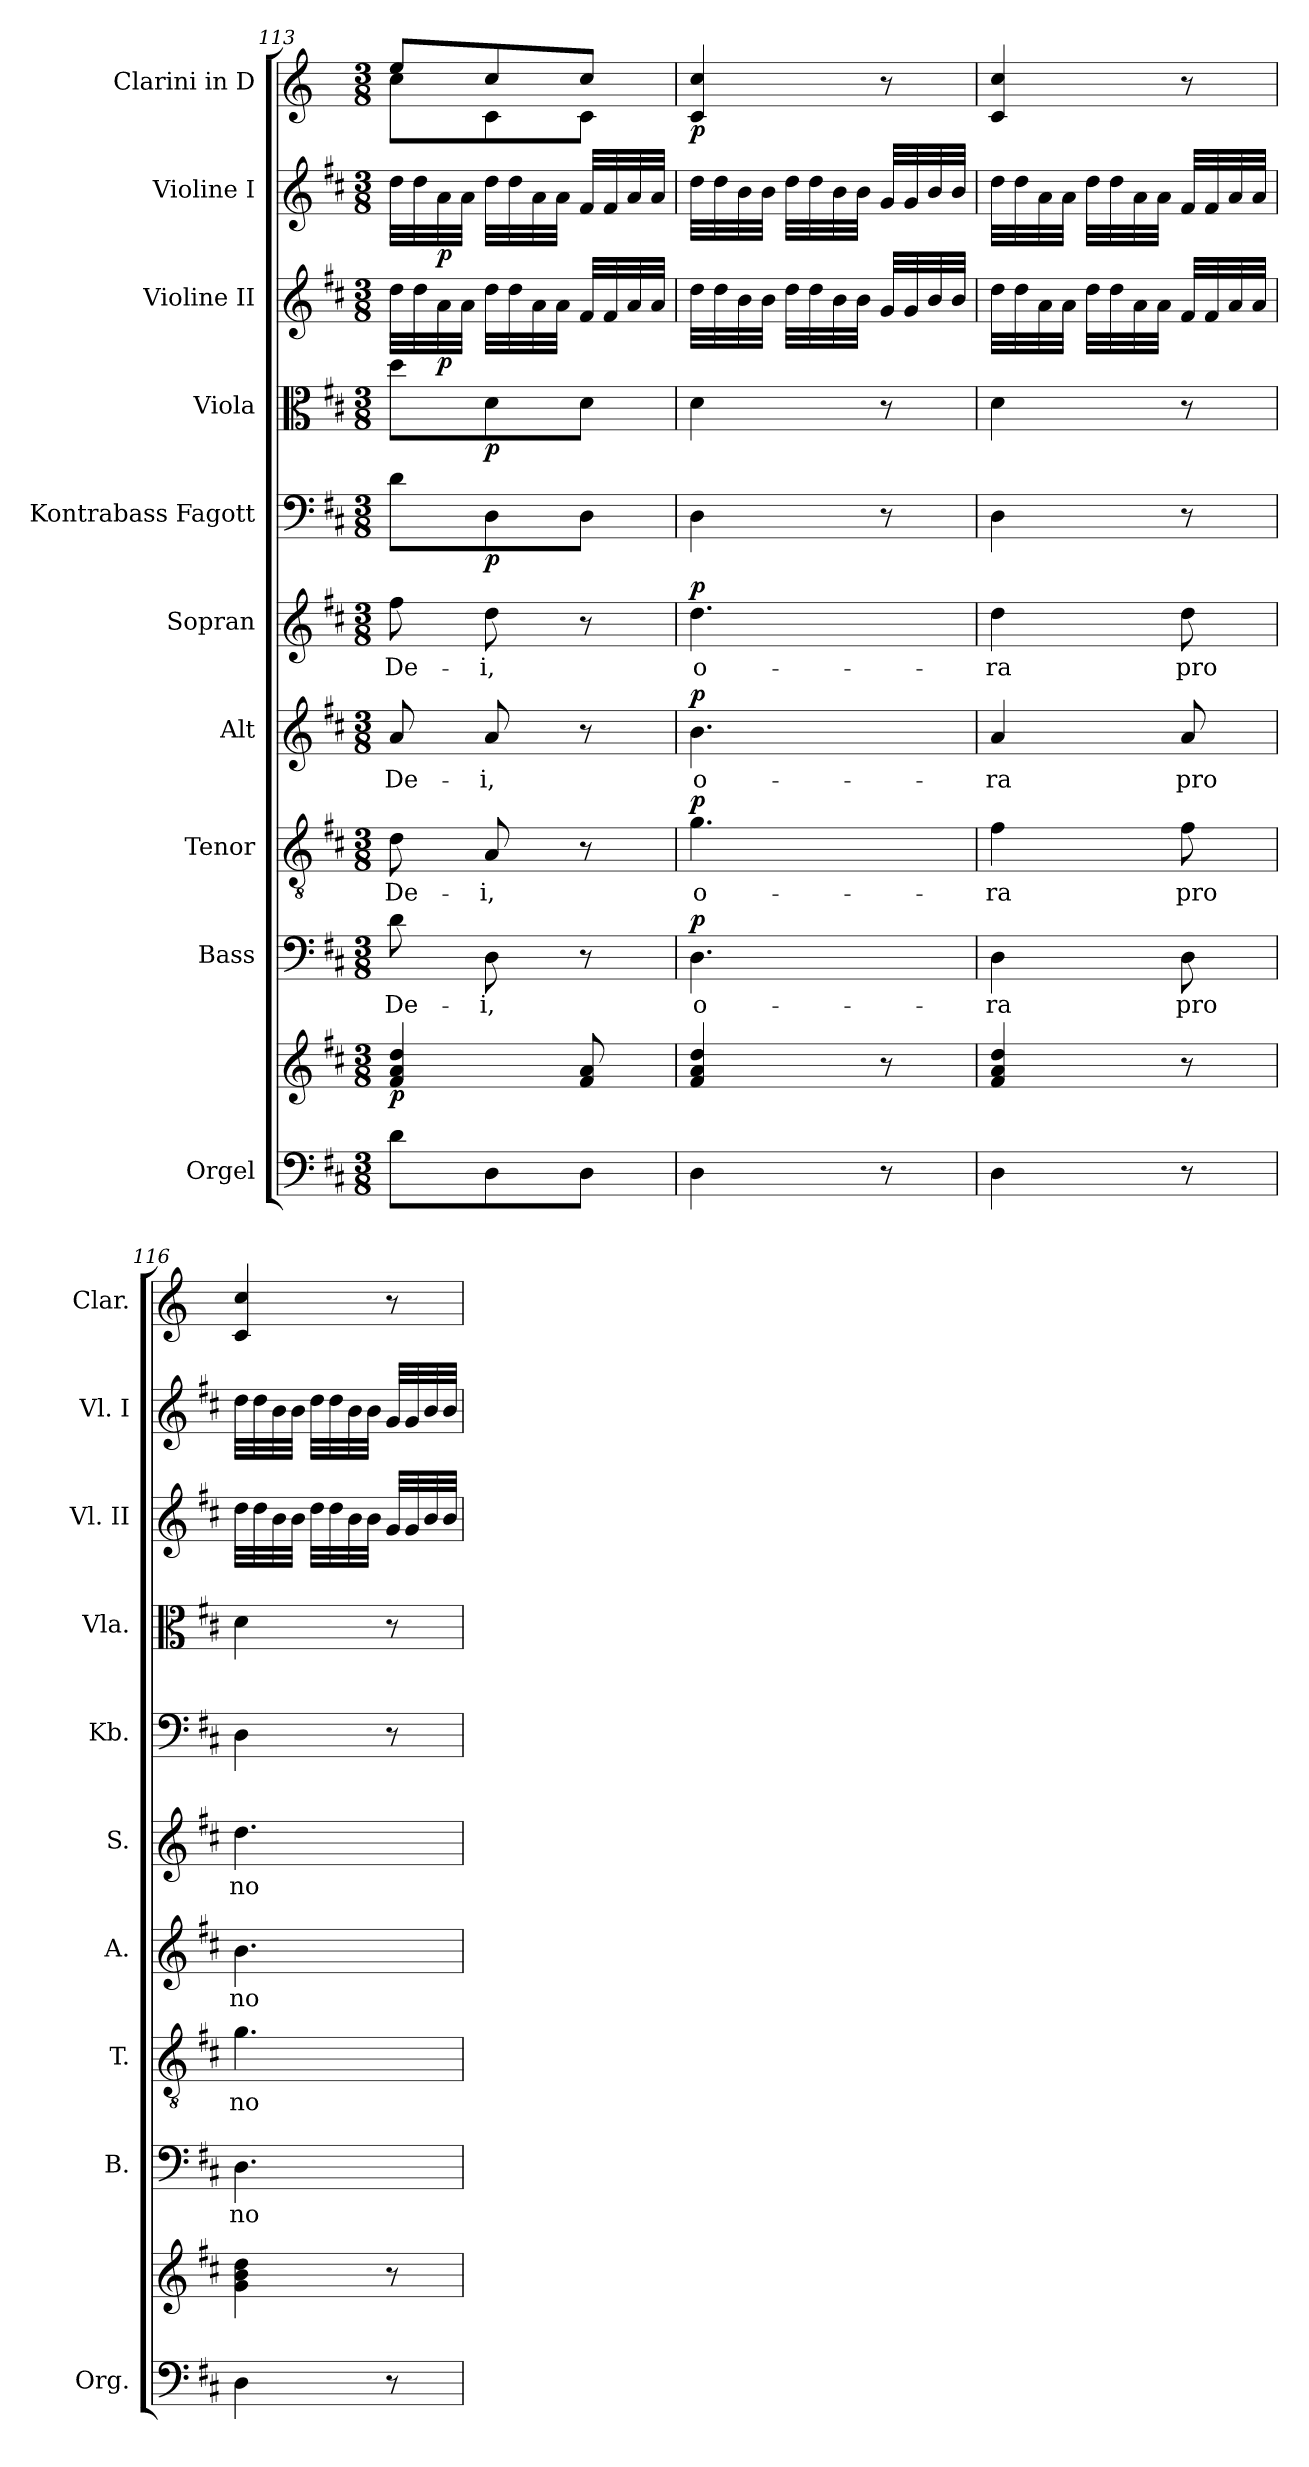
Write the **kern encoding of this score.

**kern	**kern	**dynam	**kern	**text	**dynam	**kern	**text	**dynam	**kern	**text	**dynam	**kern	**text	**dynam	**kern	**dynam	**kern	**dynam	**kern	**dynam	**kern	**dynam	**kern	**dynam
*part10	*part10	*part10	*part9	*part9	*part9	*part8	*part8	*part8	*part7	*part7	*part7	*part6	*part6	*part6	*part5	*part5	*part4	*part4	*part3	*part3	*part2	*part2	*part1	*part1
*staff11	*staff10	*staff10/11	*staff9	*staff9	*staff9	*staff8	*staff8	*staff8	*staff7	*staff7	*staff7	*staff6	*staff6	*staff6	*staff5	*staff5	*staff4	*staff4	*staff3	*staff3	*staff2	*staff2	*staff1	*staff1
*I"Orgel	*	*	*I"Bass	*	*	*I"Tenor	*	*	*I"Alt	*	*	*I"Sopran	*	*	*I"Kontrabass Fagott	*	*I"Viola	*	*I"Violine II	*	*I"Violine I	*	*I"Clarini in D	*
*I'Org.	*	*	*I'B.	*	*	*I'T.	*	*	*I'A.	*	*	*I'S.	*	*	*I'Kb.	*	*I'Vla.	*	*I'Vl. II	*	*I'Vl. I	*	*I'Clar.	*
*clefF4	*clefG2	*	*clefF4	*	*	*clefGv2	*	*	*clefG2	*	*	*clefG2	*	*	*clefF4	*	*clefC3	*	*clefG2	*	*clefG2	*	*clefG2	*
*	*	*	*	*	*	*	*	*	*	*	*	*	*	*	*ITrd7c12	*	*	*	*	*	*	*	*ITrd-1c-2	*
*k[f#c#]	*k[f#c#]	*	*k[f#c#]	*	*	*k[f#c#]	*	*	*k[f#c#]	*	*	*k[f#c#]	*	*	*k[f#c#]	*	*k[f#c#]	*	*k[f#c#]	*	*k[f#c#]	*	*k[f#c#]	*
*D:	*D:	*	*D:	*	*	*D:	*	*	*D:	*	*	*D:	*	*	*D:	*	*D:	*	*D:	*	*D:	*	*D:	*
*M3/8	*M3/8	*	*M3/8	*	*	*M3/8	*	*	*M3/8	*	*	*M3/8	*	*	*M3/8	*	*M3/8	*	*M3/8	*	*M3/8	*	*M3/8	*
=113	=113	=113	=113	=113	=113	=113	=113	=113	=113	=113	=113	=113	=113	=113	=113	=113	=113	=113	=113	=113	=113	=113	=113	=113
!	!	!LO:DY:b	!	!LO:LY:b	!	!	!LO:LY:b	!	!	!LO:LY:b	!	!	!LO:LY:b	!	!	!	!	!	!	!	!	!	!	!
*	*	*	*	*	*	*	*	*	*	*	*	*	*	*	*	*	*	*	*	*	*	*	*^	*
8d\L	4f#/ 4a/ 4dd/	p	8d\	De-	.	8d\	De-	.	8a/	De-	.	8ff#\	De-	.	8D\L	.	8dd\L	.	32dd\LLL	.	32dd\LLL	.	8ff#/L	8dd\L	.
.	.	.	.	.	.	.	.	.	.	.	.	.	.	.	.	.	.	.	32dd\	.	32dd\	.	.	.	.
!	!	!	!	!	!	!	!	!	!	!	!	!	!	!	!	!	!	!	!	!LO:DY:b	!	!LO:DY:b	!	!	!
.	.	.	.	.	.	.	.	.	.	.	.	.	.	.	.	.	.	.	32a\	p	32a\	p	.	.	.
.	.	.	.	.	.	.	.	.	.	.	.	.	.	.	.	.	.	.	32a\JJJ	.	32a\JJJ	.	.	.	.
!	!	!	!	!LO:LY:b	!	!	!LO:LY:b	!	!	!LO:LY:b	!	!	!LO:LY:b	!	!	!LO:DY:b	!	!LO:DY:b	!	!	!	!	!	!	!
8D\	.	.	8D\	-i,	.	8A/	-i,	.	8a/	-i,	.	8dd\	-i,	.	8DD\	p	8d\	p	32dd\LLL	.	32dd\LLL	.	8dd/	8d\	.
.	.	.	.	.	.	.	.	.	.	.	.	.	.	.	.	.	.	.	32dd\	.	32dd\	.	.	.	.
.	.	.	.	.	.	.	.	.	.	.	.	.	.	.	.	.	.	.	32a\	.	32a\	.	.	.	.
.	.	.	.	.	.	.	.	.	.	.	.	.	.	.	.	.	.	.	32a\JJJ	.	32a\JJJ	.	.	.	.
8D\J	8f#/ 8a/	.	8r	.	.	8r	.	.	8r	.	.	8r	.	.	8DD\J	.	8d\J	.	32f#/LLL	.	32f#/LLL	.	8dd/J	8d\J	.
.	.	.	.	.	.	.	.	.	.	.	.	.	.	.	.	.	.	.	32f#/	.	32f#/	.	.	.	.
.	.	.	.	.	.	.	.	.	.	.	.	.	.	.	.	.	.	.	32a/	.	32a/	.	.	.	.
.	.	.	.	.	.	.	.	.	.	.	.	.	.	.	.	.	.	.	32a/JJJ	.	32a/JJJ	.	.	.	.
*	*	*	*	*	*	*	*	*	*	*	*	*	*	*	*	*	*	*	*	*	*	*	*v	*v	*
=114	=114	=114	=114	=114	=114	=114	=114	=114	=114	=114	=114	=114	=114	=114	=114	=114	=114	=114	=114	=114	=114	=114	=114	=114
!	!	!	!	!LO:LY:b	!LO:DY:a	!	!LO:LY:b	!LO:DY:a	!	!LO:LY:b	!LO:DY:a	!	!LO:LY:b	!LO:DY:a	!	!	!	!	!	!	!	!	!	!LO:DY:b
4D\	4f#/ 4a/ 4dd/	.	4.D\	o-	p	4.g\	o-	p	4.b\	o-	p	4.dd\	o-	p	4DD\	.	4d\	.	32dd\LLL	.	32dd\LLL	.	4d/ 4dd/	p
.	.	.	.	.	.	.	.	.	.	.	.	.	.	.	.	.	.	.	32dd\	.	32dd\	.	.	.
.	.	.	.	.	.	.	.	.	.	.	.	.	.	.	.	.	.	.	32b\	.	32b\	.	.	.
.	.	.	.	.	.	.	.	.	.	.	.	.	.	.	.	.	.	.	32b\JJJ	.	32b\JJJ	.	.	.
.	.	.	.	.	.	.	.	.	.	.	.	.	.	.	.	.	.	.	32dd\LLL	.	32dd\LLL	.	.	.
.	.	.	.	.	.	.	.	.	.	.	.	.	.	.	.	.	.	.	32dd\	.	32dd\	.	.	.
.	.	.	.	.	.	.	.	.	.	.	.	.	.	.	.	.	.	.	32b\	.	32b\	.	.	.
.	.	.	.	.	.	.	.	.	.	.	.	.	.	.	.	.	.	.	32b\JJJ	.	32b\JJJ	.	.	.
8r	8r	.	.	.	.	.	.	.	.	.	.	.	.	.	8r	.	8r	.	32g/LLL	.	32g/LLL	.	8r	.
.	.	.	.	.	.	.	.	.	.	.	.	.	.	.	.	.	.	.	32g/	.	32g/	.	.	.
.	.	.	.	.	.	.	.	.	.	.	.	.	.	.	.	.	.	.	32b/	.	32b/	.	.	.
.	.	.	.	.	.	.	.	.	.	.	.	.	.	.	.	.	.	.	32b/JJJ	.	32b/JJJ	.	.	.
=115	=115	=115	=115	=115	=115	=115	=115	=115	=115	=115	=115	=115	=115	=115	=115	=115	=115	=115	=115	=115	=115	=115	=115	=115
!	!	!	!	!LO:LY:b	!	!	!LO:LY:b	!	!	!LO:LY:b	!	!	!LO:LY:b	!	!	!	!	!	!	!	!	!	!	!
4D\	4f#/ 4a/ 4dd/	.	4D\	-ra	.	4f#\	-ra	.	4a/	-ra	.	4dd\	-ra	.	4DD\	.	4d\	.	32dd\LLL	.	32dd\LLL	.	4d/ 4dd/	.
.	.	.	.	.	.	.	.	.	.	.	.	.	.	.	.	.	.	.	32dd\	.	32dd\	.	.	.
.	.	.	.	.	.	.	.	.	.	.	.	.	.	.	.	.	.	.	32a\	.	32a\	.	.	.
.	.	.	.	.	.	.	.	.	.	.	.	.	.	.	.	.	.	.	32a\JJJ	.	32a\JJJ	.	.	.
.	.	.	.	.	.	.	.	.	.	.	.	.	.	.	.	.	.	.	32dd\LLL	.	32dd\LLL	.	.	.
.	.	.	.	.	.	.	.	.	.	.	.	.	.	.	.	.	.	.	32dd\	.	32dd\	.	.	.
.	.	.	.	.	.	.	.	.	.	.	.	.	.	.	.	.	.	.	32a\	.	32a\	.	.	.
.	.	.	.	.	.	.	.	.	.	.	.	.	.	.	.	.	.	.	32a\JJJ	.	32a\JJJ	.	.	.
!	!	!	!	!LO:LY:b	!	!	!LO:LY:b	!	!	!LO:LY:b	!	!	!LO:LY:b	!	!	!	!	!	!	!	!	!	!	!
8r	8r	.	8D\	pro	.	8f#\	pro	.	8a/	pro	.	8dd\	pro	.	8r	.	8r	.	32f#/LLL	.	32f#/LLL	.	8r	.
.	.	.	.	.	.	.	.	.	.	.	.	.	.	.	.	.	.	.	32f#/	.	32f#/	.	.	.
.	.	.	.	.	.	.	.	.	.	.	.	.	.	.	.	.	.	.	32a/	.	32a/	.	.	.
.	.	.	.	.	.	.	.	.	.	.	.	.	.	.	.	.	.	.	32a/JJJ	.	32a/JJJ	.	.	.
!!LO:PB:g=z
=116	=116	=116	=116	=116	=116	=116	=116	=116	=116	=116	=116	=116	=116	=116	=116	=116	=116	=116	=116	=116	=116	=116	=116	=116
!	!	!	!	!LO:LY:b	!	!	!LO:LY:b	!	!	!LO:LY:b	!	!	!LO:LY:b	!	!	!	!	!	!	!	!	!	!	!
4D\	4g\ 4b\ 4dd\	.	4.D\	no-	.	4.g\	no-	.	4.b\	no-	.	4.dd\	no-	.	4DD\	.	4d\	.	32dd\LLL	.	32dd\LLL	.	4d/ 4dd/	.
.	.	.	.	.	.	.	.	.	.	.	.	.	.	.	.	.	.	.	32dd\	.	32dd\	.	.	.
.	.	.	.	.	.	.	.	.	.	.	.	.	.	.	.	.	.	.	32b\	.	32b\	.	.	.
.	.	.	.	.	.	.	.	.	.	.	.	.	.	.	.	.	.	.	32b\JJJ	.	32b\JJJ	.	.	.
.	.	.	.	.	.	.	.	.	.	.	.	.	.	.	.	.	.	.	32dd\LLL	.	32dd\LLL	.	.	.
.	.	.	.	.	.	.	.	.	.	.	.	.	.	.	.	.	.	.	32dd\	.	32dd\	.	.	.
.	.	.	.	.	.	.	.	.	.	.	.	.	.	.	.	.	.	.	32b\	.	32b\	.	.	.
.	.	.	.	.	.	.	.	.	.	.	.	.	.	.	.	.	.	.	32b\JJJ	.	32b\JJJ	.	.	.
8r	8r	.	.	.	.	.	.	.	.	.	.	.	.	.	8r	.	8r	.	32g/LLL	.	32g/LLL	.	8r	.
.	.	.	.	.	.	.	.	.	.	.	.	.	.	.	.	.	.	.	32g/	.	32g/	.	.	.
.	.	.	.	.	.	.	.	.	.	.	.	.	.	.	.	.	.	.	32b/	.	32b/	.	.	.
.	.	.	.	.	.	.	.	.	.	.	.	.	.	.	.	.	.	.	32b/JJJ	.	32b/JJJ	.	.	.
=	=	=	=	=	=	=	=	=	=	=	=	=	=	=	=	=	=	=	=	=	=	=	=	=
*-	*-	*-	*-	*-	*-	*-	*-	*-	*-	*-	*-	*-	*-	*-	*-	*-	*-	*-	*-	*-	*-	*-	*-	*-
